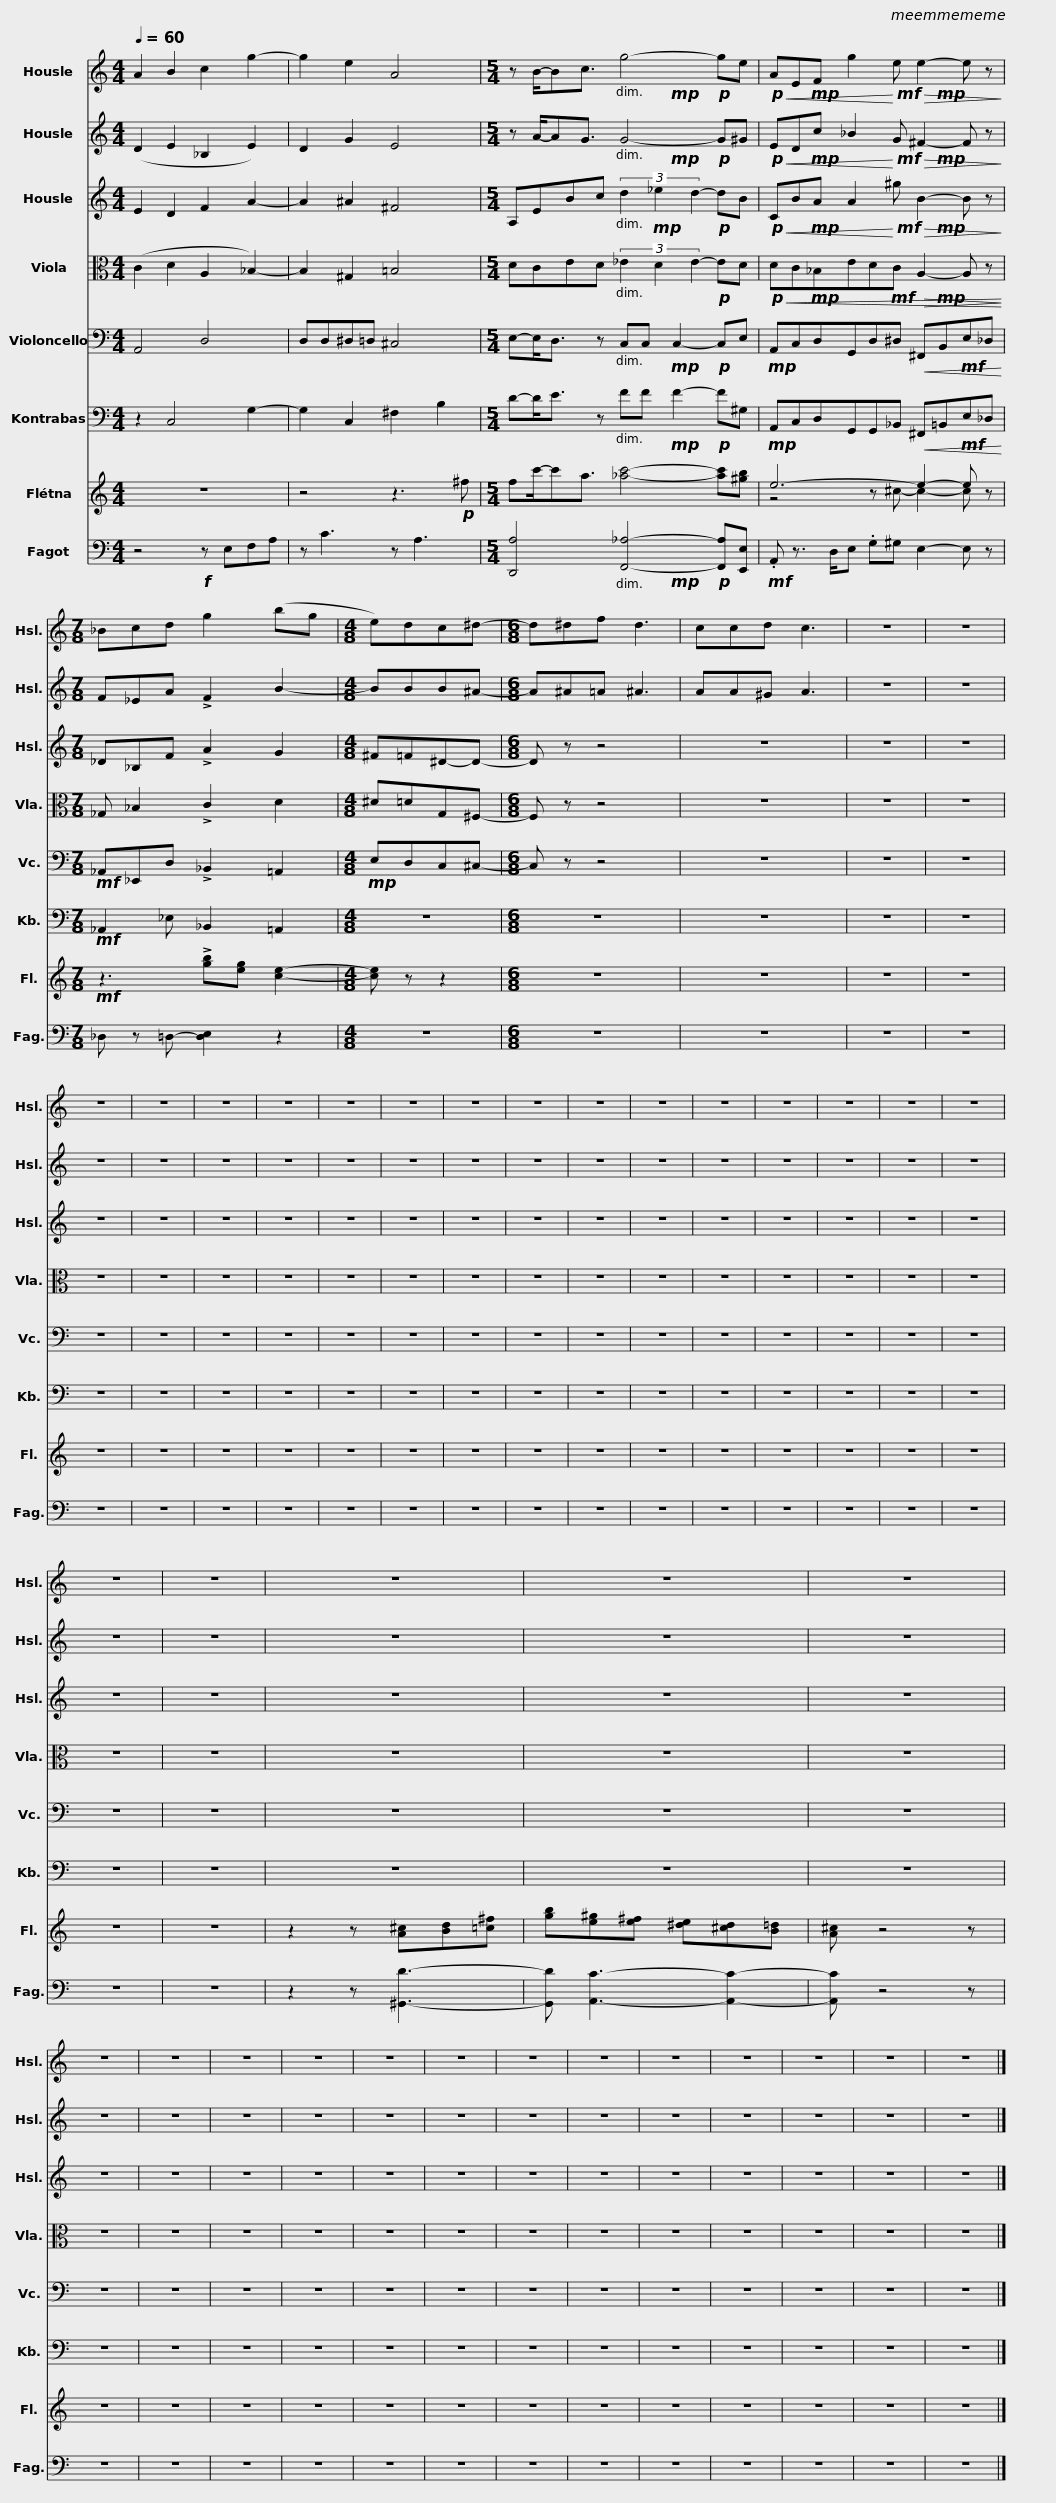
X:1
%%score ( 1 2 ) ( 3 4 ) ( 5 6 ) ( 7 8 ) 9 10 ( 11 12 ) ( 13 14 )
L:1/8
Q:1/4=60
M:4/4
I:linebreak $
K:C
V:1 treble
V:2 treble
V:3 treble
V:4 treble
V:5 treble
V:6 treble
V:7 alto
V:8 alto
V:9 bass
V:10 bass transpose=-12
V:11 treble
V:12 treble
V:13 bass
V:14 bass
V:1
 A2 B2 c2 g2- | g2 e2 A4 |[M:5/4] z B/-Bc3/2 g4-!p! ge |$!p!!<(! AE!mp!F g2!<)!!mf! e!>(! e2- e z!>)! |[M:7/8] _Bcd g2 (bg | %5
[M:4/8] e)dc^d- |[M:6/8] d^df d3 |$ ccd c3 | z6 | z6 | %10
 z6 | z6 | z6 | z6 | z6 | %15
 z6 | z6 | z6 | z6 | z6 | %20
 z6 | z6 | z6 |$ z6 | z6 | %25
 z6 | z6 | z6 | z6 | z6 | %30
 z6 | z6 | z6 | z6 | z6 |$ %35
 z6 | z6 | z6 | z6 | z6 | %40
 z6 | z6 | z6 |] %43
V:2
 x8 | x8 |[M:5/4] x6!mp! x2 x2 |$ x7!mp! x x2 |[M:7/8] x7 | %5
[M:4/8] x4 |[M:6/8] x6 |$ x6 | x6 | x6 | %10
 x6 | x6 | x6 | x6 | x6 | %15
 x6 | x6 | x6 | x6 | x6 | %20
 x6 | x6 | x6 |$ x6 | x6 | %25
 x6 | x6 | x6 | x6 | x6 | %30
 x6 | x6 | x6 | x6 | x6 |$ %35
 x6 | x6 | x6 | x6 | x6 | %40
 x6 | x6 | x6 |] %43
V:3
 (D2 E2 _B,2 E2) | D2 G2 E4 |[M:5/4] z A/-AG3/2 G4-!p! G^G |$!p!!<(! ED!mp!c _B2!<)!!mf! G!>(! ^F2- F z!>)! |[M:7/8] F_EA !>!F2 B2- | %5
[M:4/8] BBB^A- |[M:6/8] A^A=A ^A3 |$ AA^G A3 | z6 | z6 | %10
 z6 | z6 | z6 | z6 | z6 | %15
 z6 | z6 | z6 | z6 | z6 | %20
 z6 | z6 | z6 |$ z6 | z6 | %25
 z6 | z6 | z6 | z6 | z6 | %30
 z6 | z6 | z6 | z6 | z6 |$ %35
 z6 | z6 | z6 | z6 | z6 | %40
 z6 | z6 | z6 |] %43
V:4
 x8 | x8 |[M:5/4] x6!mp! x2 x2 |$ x7!mp! x x2 |[M:7/8] x7 | %5
[M:4/8] x4 |[M:6/8] x6 |$ x6 | x6 | x6 | %10
 x6 | x6 | x6 | x6 | x6 | %15
 x6 | x6 | x6 | x6 | x6 | %20
 x6 | x6 | x6 |$ x6 | x6 | %25
 x6 | x6 | x6 | x6 | x6 | %30
 x6 | x6 | x6 | x6 | x6 |$ %35
 x6 | x6 | x6 | x6 | x6 | %40
 x6 | x6 | x6 |] %43
V:5
 E2 D2 F2 A2- | A2 ^A2 ^F4 |[M:5/4] A,EBc (3d2!mp! _e2 d2-!p! dB |$!p!!<(! CB!mp!A A2!<)!!mf! ^g!>(! B2- B z!>)! |[M:7/8] _D_B,F !>!A2 G2 | %5
[M:4/8] ^F=F^D-D- |[M:6/8] D z z4 |$ z6 | z6 | z6 | %10
 z6 | z6 | z6 | z6 | z6 | %15
 z6 | z6 | z6 | z6 | z6 | %20
 z6 | z6 | z6 |$ z6 | z6 | %25
 z6 | z6 | z6 | z6 | z6 | %30
 z6 | z6 | z6 | z6 | z6 |$ %35
 z6 | z6 | z6 | z6 | z6 | %40
 z6 | z6 | z6 |] %43
V:6
 x8 | x8 |[M:5/4] x10 |$ x7!mp! x x2 |[M:7/8] x7 | %5
[M:4/8] x4 |[M:6/8] x6 |$ x6 | x6 | x6 | %10
 x6 | x6 | x6 | x6 | x6 | %15
 x6 | x6 | x6 | x6 | x6 | %20
 x6 | x6 | x6 |$ x6 | x6 | %25
 x6 | x6 | x6 | x6 | x6 | %30
 x6 | x6 | x6 | x6 | x6 |$ %35
 x6 | x6 | x6 | x6 | x6 | %40
 x6 | x6 | x6 |] %43
V:7
 (C2 D2 A,2 _B,2-) | B,2 ^G,2 =B,4 |[M:5/4] DCED (3_E2 D2 E2-!p! ED |$!p!!<(! DC!mp!_B,ED!mf!C!>(! A,2- A, z!<)!!>)! |[M:7/8] _G, _B,2 !>!C2 D2 | %5
[M:4/8] ^D=DG,^F,- |[M:6/8] F, z z4 |$ z6 | z6 | z6 | %10
 z6 | z6 | z6 | z6 | z6 | %15
 z6 | z6 | z6 | z6 | z6 | %20
 z6 | z6 | z6 |$ z6 | z6 | %25
 z6 | z6 | z6 | z6 | z6 | %30
 z6 | z6 | z6 | z6 | z6 |$ %35
 z6 | z6 | z6 | z6 | z6 | %40
 z6 | z6 | z6 |] %43
V:8
 x8 | x8 |[M:5/4] x10 |$ x7!mp! x x2 |[M:7/8] x7 | %5
[M:4/8] x4 |[M:6/8] x6 |$ x6 | x6 | x6 | %10
 x6 | x6 | x6 | x6 | x6 | %15
 x6 | x6 | x6 | x6 | x6 | %20
 x6 | x6 | x6 |$ x6 | x6 | %25
 x6 | x6 | x6 | x6 | x6 | %30
 x6 | x6 | x6 | x6 | x6 |$ %35
 x6 | x6 | x6 | x6 | x6 | %40
 x6 | x6 | x6 |] %43
V:9
 A,,4 D,4 | D,D,^D,=D, ^C,4 |[M:5/4] E,-E,<D, z C,C,!mp! C,2-!p! C,E, |$!mp! A,,C,D,G,,D,^D,!<(! ^F,,B,,!mf!E,_D,!<)! |[M:7/8]!mf! _A,,_E,,D, !>!_B,,2 =A,,2 | %5
[M:4/8]!mp! E,D,C,^C,- |[M:6/8] C, z z4 |$ z6 | z6 | z6 | %10
 z6 | z6 | z6 | z6 | z6 | %15
 z6 | z6 | z6 | z6 | z6 | %20
 z6 | z6 | z6 |$ z6 | z6 | %25
 z6 | z6 | z6 | z6 | z6 | %30
 z6 | z6 | z6 | z6 | z6 |$ %35
 z6 | z6 | z6 | z6 | z6 | %40
 z6 | z6 | z6 |] %43
V:10
 z2 C,4 G,2- | G,2 C,2 ^F,2 B,2 |[M:5/4] D-D<E z FF!mp! F2-!p! F^G, |$!mp! A,,C,D,G,,G,,_B,,!<(! ^F,,=B,,!mf!E,_D,!<)! |[M:7/8]!mf! _A,,2 _E, _B,,2 =A,,2 | %5
[M:4/8] z4 |[M:6/8] z6 |$ z6 | z6 | z6 | %10
 z6 | z6 | z6 | z6 | z6 | %15
 z6 | z6 | z6 | z6 | z6 | %20
 z6 | z6 | z6 |$ z6 | z6 | %25
 z6 | z6 | z6 | z6 | z6 | %30
 z6 | z6 | z6 | z6 | z6 |$ %35
 z6 | z6 | z6 | z6 | z6 | %40
 z6 | z6 | z6 |] %43
V:11
 z8 | z4 z3!p! ^f |[M:5/4] fc'/-c'a3/2 [_ac']4- [ac'][^gb] |$ e6- e2- e z |[M:7/8]!mf! z3 !>![gb][eg] [ce]2- | %5
[M:4/8] [ce] z z2 |[M:6/8] z6 |$ z6 | z6 | z6 | %10
 z6 | z6 | z6 | z6 | z6 | %15
 z6 | z6 | z6 | z6 | z6 | %20
 z6 | z6 | z6 |$ z6 | z6 | %25
 z6 | z6 | z2 z [A^c][Bd][=c^f] | [gb][e^g][e^f] [^de][^cd][B=d] | [A^c] z4 z | %30
 z6 | z6 | z6 | z6 | z6 |$ %35
 z6 | z6 | z6 | z6 | z6 | %40
 z6 | z6 | z6 |] %43
V:12
 x8 | x8 |[M:5/4] x10 |$ z4 z ^c- c2- c x |[M:7/8] x7 | %5
[M:4/8] x4 |[M:6/8] x6 |$ x6 | x6 | x6 | %10
 x6 | x6 | x6 | x6 | x6 | %15
 x6 | x6 | x6 | x6 | x6 | %20
 x6 | x6 | x6 |$ x6 | x6 | %25
 x6 | x6 | x6 | x6 | x6 | %30
 x6 | x6 | x6 | x6 | x6 |$ %35
 x6 | x6 | x6 | x6 | x6 | %40
 x6 | x6 | x6 |] %43
V:13
 z4!f! z E,F,A, | z C3 z A,3 |[M:5/4] [D,,A,]4 [F,,_A,]4-!p! [F,,A,][E,,E,] |$!mf! .A,, z3/2 D,/E, .G,^G, E,2- E, z |[M:7/8] _D, z =D,- [D,E,]2 z2 | %5
[M:4/8] z4 |[M:6/8] z6 |$ z6 | z6 | z6 | %10
 z6 | z6 | z6 | z6 | z6 | %15
 z6 | z6 | z6 | z6 | z6 | %20
 z6 | z6 | z6 |$ z6 | z6 | %25
 z6 | z6 | z2 z [^G,,D]3- | [G,,D] [A,,C]3- [A,,C]2- | [A,,C] z4 z | %30
 z6 | z6 | z6 | z6 | z6 |$ %35
 z6 | z6 | z6 | z6 | z6 | %40
 z6 | z6 | z6 |] %43
V:14
 x8 | x8 |[M:5/4] x6!mp! x2 x2 |$ x10 |[M:7/8] x7 | %5
[M:4/8] z4 |[M:6/8] x6 |$ x6 | x6 | x6 | %10
 x6 | x6 | x6 | x6 | x6 | %15
 x6 | x6 | x6 | x6 | x6 | %20
 x6 | x6 | x6 |$ x6 | x6 | %25
 x6 | x6 | x6 | x6 | x6 | %30
 x6 | x6 | x6 | x6 | x6 |$ %35
 x6 | x6 | x6 | x6 | x6 | %40
 x6 | x6 | x6 |] %43
